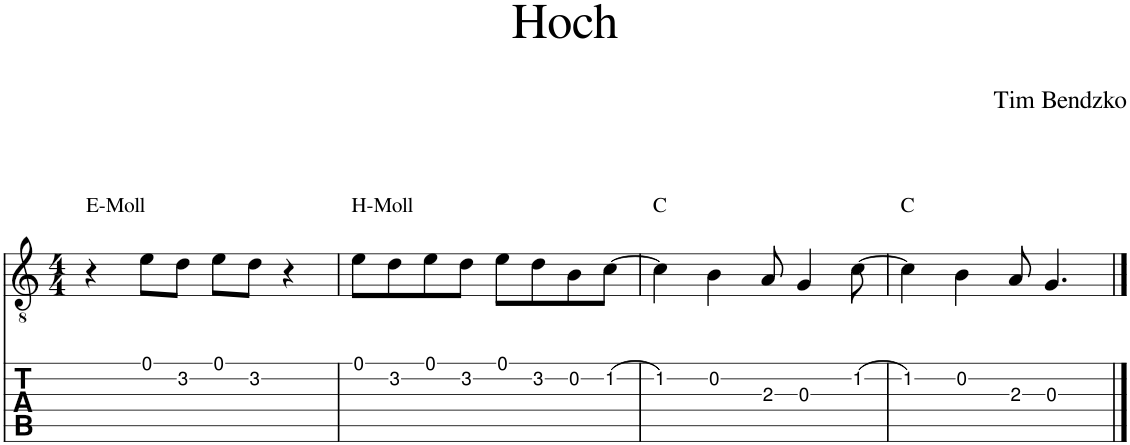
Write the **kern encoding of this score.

**kern	**kern
*part1	*part1
*staff2	*staff1
*I"Guitar	*
*I'Guit.	*
*stria6	*
*	*clefGv2
*k[]	*k[]
*M4/4	*M4/4
=1	=1
!	!LO:TX:a:t=E-Moll
4r	4r
8eL	8e\L
8dJ	8d\J
8eL	8e\L
8dJ	8d\J
4r	4r
=2	=2
!	!LO:TX:a:t=H-Moll
8eL	8e\L
8dJ	8d\
8eL	8e\
8dJ	8d\J
8eL	8e\L
8dJ	8d\
8BL	8B\
[8cJ	[8c\J
=3	=3
!	!LO:TX:a:t=C
4c]	4c\]
4B	4B\
8A	8A/
4G	4G/
[8c	[8c\
=4	=4
!	!LO:TX:a:t=C
4c]	4c\]
4B	4B\
8A	8A/
4.G	4.G/
==	==
*-	*-
